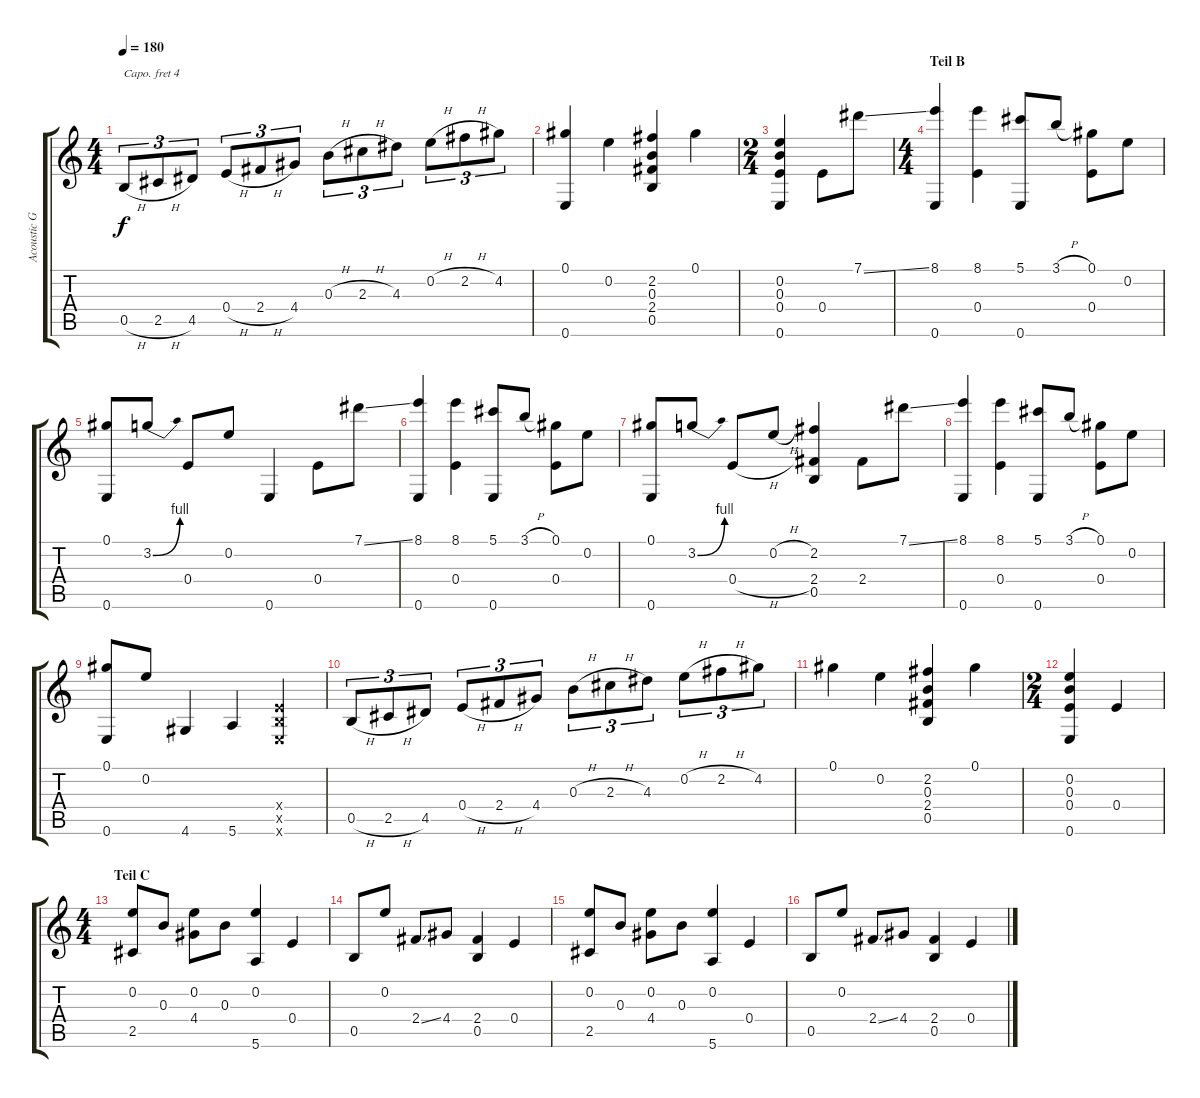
\track ("Acoustic Guitar" "Acoustic G") {instrument acousticguitarsteel}
\staff {score tabs}
\capo 4
\tuning (E4 C4 G3 C3 G2 C2) {hide}
\ts (4 4)
\tempo 180
\clef g2
\ks c
0.5{h}.8{tu (3 2) dy f} 2.5{h}.8{tu (3 2)} 4.5.8{tu (3 2)} 0.4{h}.8{tu (3 2)} 2.4{h}.8{tu (3 2)} 4.4.8{tu (3 2)} 0.3{h}.8{tu (3 2)} 2.3{h}.8{tu (3 2)} 4.3.8{tu (3 2)} 0.2{h}.8{tu (3 2)} 2.2{h}.8{tu (3 2)} 4.2.8{tu (3 2)} |
(0.1 0.6).4 0.2.4 (2.2 0.3 2.4 0.5).4 0.1.4 |
\ts (2 4)
(0.2 0.3 0.4 0.6).4 0.4.8 7.1{ss}.8 |
\ts (4 4)
\section ("" "Teil B")
(8.1 0.6).4 (8.1 0.4).4 (5.1 0.6).8 3.1{h}.8 (0.1 0.4).8 0.2.8 |
(0.1 0.6).8 3.2{be (bend 0 0 60 4)}.8 0.4.8 0.2.8 0.6.4 0.4.8 7.1{ss}.8 |
(8.1 0.6).4 (8.1 0.4).4 (5.1 0.6).8 3.1{h}.8 (0.1 0.4).8 0.2.8 |
(0.1 0.6).8 3.2{be (bend 0 0 60 4)}.8 0.4{h}.8 0.2{h}.8 (2.2 2.4 0.5).4 2.4.8 7.1{ss}.8 |
(8.1 0.6).4 (8.1 0.4).4 (5.1 0.6).8 3.1{h}.8 (0.1 0.4).8 0.2.8 |
(0.1 0.6).8 0.2.8 4.6.4 5.6.4 (0.4{x} 0.5{x} 0.6{x}).4 |
0.5{h}.8{tu (3 2)} 2.5{h}.8{tu (3 2)} 4.5.8{tu (3 2)} 0.4{h}.8{tu (3 2)} 2.4{h}.8{tu (3 2)} 4.4.8{tu (3 2)} 0.3{h}.8{tu (3 2)} 2.3{h}.8{tu (3 2)} 4.3.8{tu (3 2)} 0.2{h}.8{tu (3 2)} 2.2{h}.8{tu (3 2)} 4.2.8{tu (3 2)} |
0.1.4 0.2.4 (2.2 0.3 2.4 0.5).4 0.1.4 |
\ts (2 4)
(0.2 0.3 0.4 0.6).4 0.4.4 |
\ts (4 4)
\section ("" "Teil C")
(0.2 2.5).8 0.3.8 (0.2 4.4).8 0.3.8 (0.2 5.6).4 0.4.4 |
0.5.8 0.2.8 2.4{ss}.8 4.4.8 (2.4 0.5).4 0.4.4 |
(0.2 2.5).8 0.3.8 (0.2 4.4).8 0.3.8 (0.2 5.6).4 0.4.4 |
0.5.8 0.2.8 2.4{ss}.8 4.4.8 (2.4 0.5).4 0.4.4
